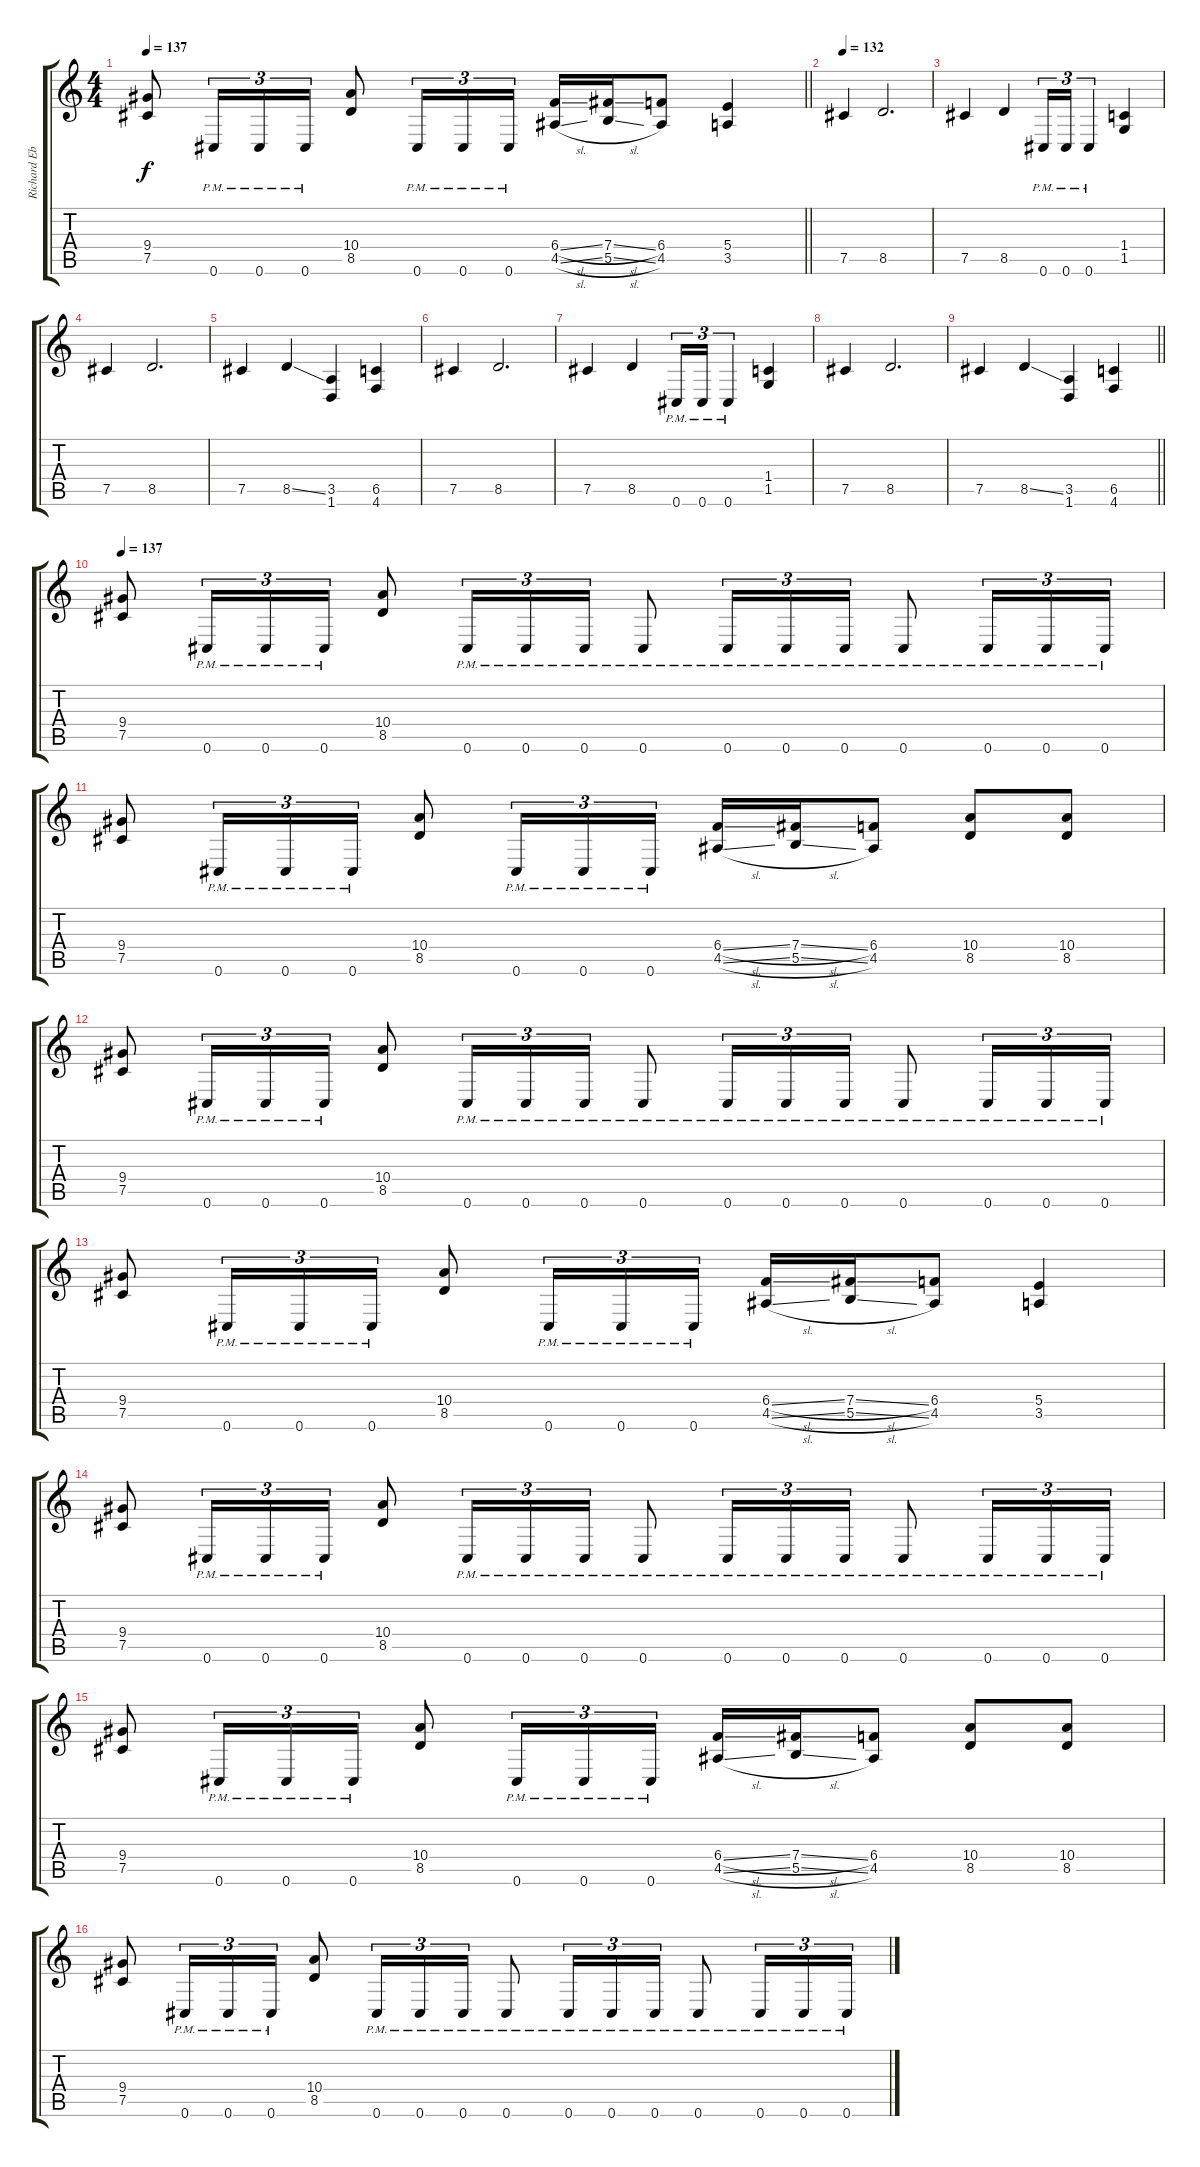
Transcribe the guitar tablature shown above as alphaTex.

\track ("Richard Ebisch (Lead)" "Richard Eb") {instrument distortionguitar}
\staff {score tabs}
\tuning (Db4 Ab3 E3 B2 Gb2 Db2) {hide}
\ts (4 4)
\tempo 137
\clef g2
\barLineRight lightlight
\ks c
(9.4 7.5).8{dy f} 0.6{pm}.16{tu (3 2)} 0.6{pm}.16{tu (3 2)} 0.6{pm}.16{tu (3 2)} (10.4 8.5).8 0.6{pm}.16{tu (3 2)} 0.6{pm}.16{tu (3 2)} 0.6{pm}.16{tu (3 2)} (6.4{sl} 4.5{sl}).16 (7.4{sl} 5.5{sl}).16 (6.4 4.5).8 (5.4 3.5).4 |
\tempo 132
7.5.4 8.5.2{d} |
7.5.4 8.5.4 0.6{pm}.16{tu (3 2)} 0.6{pm}.16{tu (3 2)} 0.6{pm}.4{tu (3 2)} (1.4 1.5).4 |
7.5.4 8.5.2{d} |
7.5.4 8.5{ss}.4 (3.5 1.6).4 (6.5 4.6).4 |
7.5.4 8.5.2{d} |
7.5.4 8.5.4 0.6{pm}.16{tu (3 2)} 0.6{pm}.16{tu (3 2)} 0.6{pm}.4{tu (3 2)} (1.4 1.5).4 |
7.5.4 8.5.2{d} |
\barLineRight lightlight
7.5.4 8.5{ss}.4 (3.5 1.6).4 (6.5 4.6).4 |
\tempo 137
(9.4 7.5).8 0.6{pm}.16{tu (3 2)} 0.6{pm}.16{tu (3 2)} 0.6{pm}.16{tu (3 2)} (10.4 8.5).8 0.6{pm}.16{tu (3 2)} 0.6{pm}.16{tu (3 2)} 0.6{pm}.16{tu (3 2)} 0.6{pm}.8 0.6{pm}.16{tu (3 2)} 0.6{pm}.16{tu (3 2)} 0.6{pm}.16{tu (3 2)} 0.6{pm}.8 0.6{pm}.16{tu (3 2)} 0.6{pm}.16{tu (3 2)} 0.6{pm}.16{tu (3 2)} |
(9.4 7.5).8 0.6{pm}.16{tu (3 2)} 0.6{pm}.16{tu (3 2)} 0.6{pm}.16{tu (3 2)} (10.4 8.5).8 0.6{pm}.16{tu (3 2)} 0.6{pm}.16{tu (3 2)} 0.6{pm}.16{tu (3 2)} (6.4{sl} 4.5{sl}).16 (7.4{sl} 5.5{sl}).16 (6.4 4.5).8 (10.4 8.5).8 (10.4 8.5).8 |
(9.4 7.5).8 0.6{pm}.16{tu (3 2)} 0.6{pm}.16{tu (3 2)} 0.6{pm}.16{tu (3 2)} (10.4 8.5).8 0.6{pm}.16{tu (3 2)} 0.6{pm}.16{tu (3 2)} 0.6{pm}.16{tu (3 2)} 0.6{pm}.8 0.6{pm}.16{tu (3 2)} 0.6{pm}.16{tu (3 2)} 0.6{pm}.16{tu (3 2)} 0.6{pm}.8 0.6{pm}.16{tu (3 2)} 0.6{pm}.16{tu (3 2)} 0.6{pm}.16{tu (3 2)} |
(9.4 7.5).8 0.6{pm}.16{tu (3 2)} 0.6{pm}.16{tu (3 2)} 0.6{pm}.16{tu (3 2)} (10.4 8.5).8 0.6{pm}.16{tu (3 2)} 0.6{pm}.16{tu (3 2)} 0.6{pm}.16{tu (3 2)} (6.4{sl} 4.5{sl}).16 (7.4{sl} 5.5{sl}).16 (6.4 4.5).8 (5.4 3.5).4 |
(9.4 7.5).8 0.6{pm}.16{tu (3 2)} 0.6{pm}.16{tu (3 2)} 0.6{pm}.16{tu (3 2)} (10.4 8.5).8 0.6{pm}.16{tu (3 2)} 0.6{pm}.16{tu (3 2)} 0.6{pm}.16{tu (3 2)} 0.6{pm}.8 0.6{pm}.16{tu (3 2)} 0.6{pm}.16{tu (3 2)} 0.6{pm}.16{tu (3 2)} 0.6{pm}.8 0.6{pm}.16{tu (3 2)} 0.6{pm}.16{tu (3 2)} 0.6{pm}.16{tu (3 2)} |
(9.4 7.5).8 0.6{pm}.16{tu (3 2)} 0.6{pm}.16{tu (3 2)} 0.6{pm}.16{tu (3 2)} (10.4 8.5).8 0.6{pm}.16{tu (3 2)} 0.6{pm}.16{tu (3 2)} 0.6{pm}.16{tu (3 2)} (6.4{sl} 4.5{sl}).16 (7.4{sl} 5.5{sl}).16 (6.4 4.5).8 (10.4 8.5).8 (10.4 8.5).8 |
(9.4 7.5).8 0.6{pm}.16{tu (3 2)} 0.6{pm}.16{tu (3 2)} 0.6{pm}.16{tu (3 2)} (10.4 8.5).8 0.6{pm}.16{tu (3 2)} 0.6{pm}.16{tu (3 2)} 0.6{pm}.16{tu (3 2)} 0.6{pm}.8 0.6{pm}.16{tu (3 2)} 0.6{pm}.16{tu (3 2)} 0.6{pm}.16{tu (3 2)} 0.6{pm}.8 0.6{pm}.16{tu (3 2)} 0.6{pm}.16{tu (3 2)} 0.6{pm}.16{tu (3 2)}
